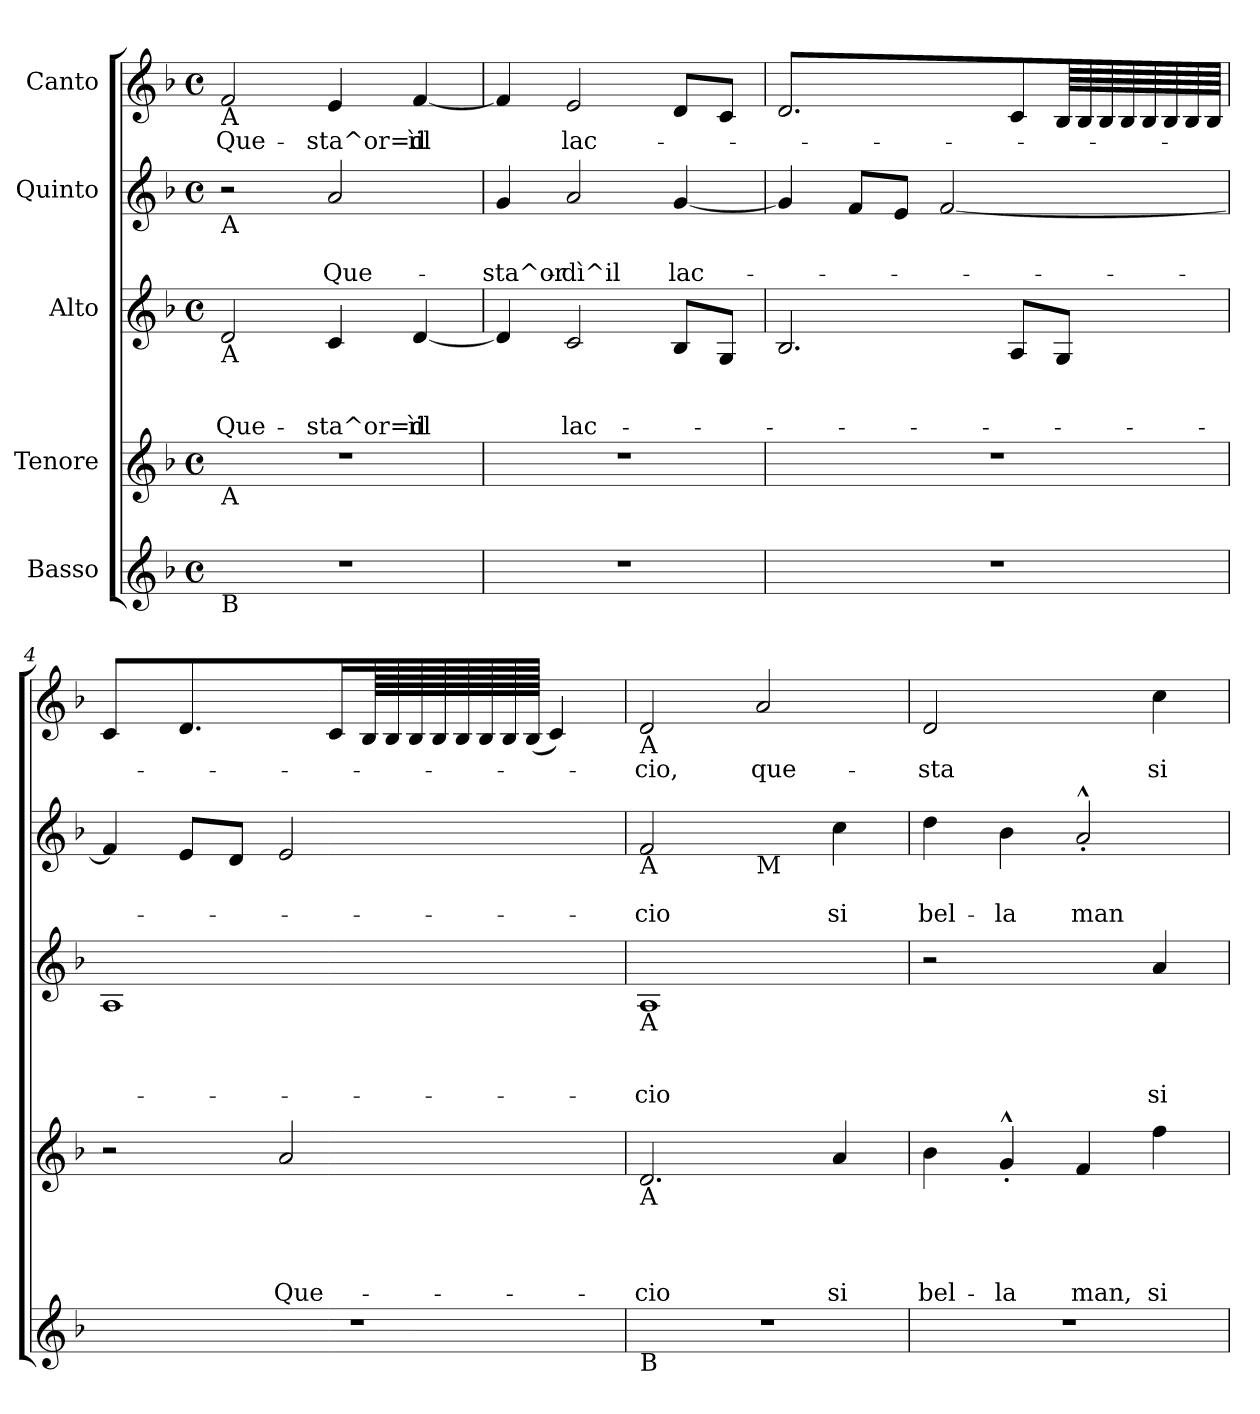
**kern	**kern	**text	**text	**text	**text	**kern	**text	**text	**text	**kern	**text	**text	**kern	**text
*part5	*part4	*part4	*part4	*part4	*part4	*part3	*part3	*part3	*part3	*part2	*part2	*part2	*part1	*part1
*staff5	*staff4	*staff4	*staff4	*staff4	*staff4	*staff3	*staff3	*staff3	*staff3	*staff2	*staff2	*staff2	*staff1	*staff1
*I"Basso	*I"Tenore	*	*	*	*	*I"Alto	*	*	*	*I"Quinto	*	*	*I"Canto	*
*clefG2	*clefG2	*	*	*	*	*clefG2	*	*	*	*clefG2	*	*	*clefG2	*
*k[b-]	*k[b-]	*	*	*	*	*k[b-]	*	*	*	*k[b-]	*	*	*k[b-]	*
*F:	*F:	*	*	*	*	*F:	*	*	*	*F:	*	*	*F:	*
*M4/4	*M4/4	*	*	*	*	*M4/4	*	*	*	*M4/4	*	*	*M4/4	*
*met(c)	*met(c)	*	*	*	*	*met(c)	*	*	*	*met(c)	*	*	*met(c)	*
=1	=1	=1	=1	=1	=1	=1	=1	=1	=1	=1	=1	=1	=1	=1
!	!	!	!	!	!	!	!	!	!	!	!	!	!LO:TX:b:t=A	!
!	!	!	!	!	!	!	!	!	!	!LO:TX:b:t=A	!	!	!	!
!	!	!	!	!	!	!LO:TX:b:t=A	!	!	!	!	!	!	!	!
!	!LO:TX:b:t=A	!	!	!	!	!	!	!	!	!	!	!	!	!
!LO:TX:b:t=B	!	!	!	!	!	!	!	!	!	!	!	!	!	!
!	!	!	!	!	!	!	!	!	!LO:LY:b	!	!	!	!	!LO:LY:b
1r	1r	.	.	.	.	2d/	.	.	Que-	2r	.	.	2f/	Que-
!	!	!	!	!	!	!	!	!	!LO:LY:b	!	!	!LO:LY:b	!	!LO:LY:b
.	.	.	.	.	.	4c/	.	.	-sta^or=d	2a/	.	Que-	4e/	-sta^or=d
!	!	!	!	!	!	!	!	!	!LO:LY:b	!	!	!	!	!LO:LY:b
.	.	.	.	.	.	[<4d/	.	.	ìil	.	.	.	[<4f/	ìil
=2	=2	=2	=2	=2	=2	=2	=2	=2	=2	=2	=2	=2	=2	=2
!	!	!	!	!	!	!	!	!	!	!	!	!LO:LY:b	!	!
1r	1r	.	.	.	.	4d/]	.	.	.	4g/	.	-sta^or-	4f/]	.
!	!	!	!	!	!	!	!	!	!LO:LY:b	!	!	!LO:LY:b	!	!LO:LY:b
.	.	.	.	.	.	2c/	.	.	lac-	2a/	.	-dì^il	2e/	lac-
!	!	!	!	!	!	!	!	!	!	!	!	!LO:LY:b	!	!
.	.	.	.	.	.	8B-/L	.	.	.	[<4g/	.	lac-	8d/L	.
.	.	.	.	.	.	8G/J	.	.	.	.	.	.	8c/J	.
=3	=3	=3	=3	=3	=3	=3	=3	=3	=3	=3	=3	=3	=3	=3
1r	1r	.	.	.	.	2.B-/	.	.	.	4g/]	.	.	2.d/	.
.	.	.	.	.	.	.	.	.	.	8f/L	.	.	.	.
.	.	.	.	.	.	.	.	.	.	8e/J	.	.	.	.
.	.	.	.	.	.	.	.	.	.	[<2f/	.	.	.	.
.	.	.	.	.	.	8A/L	.	.	.	.	.	.	8c/L	.
*	*	*	*	*	*	*	*	*	*	*	*	*	*tremolo	*
.	.	.	.	.	.	8G/J	.	.	.	.	.	.	64B-/	.
.	.	.	.	.	.	.	.	.	.	.	.	.	64B-/	.
.	.	.	.	.	.	.	.	.	.	.	.	.	64B-/	.
.	.	.	.	.	.	.	.	.	.	.	.	.	64B-/	.
.	.	.	.	.	.	.	.	.	.	.	.	.	64B-/	.
.	.	.	.	.	.	.	.	.	.	.	.	.	64B-/	.
.	.	.	.	.	.	.	.	.	.	.	.	.	64B-/	.
.	.	.	.	.	.	.	.	.	.	.	.	.	64B-/JJJJ	.
*	*	*	*	*	*	*	*	*	*	*	*	*	*Xtremolo	*
=4	=4	=4	=4	=4	=4	=4	=4	=4	=4	=4	=4	=4	=4	=4
1r	2r	.	.	.	.	1A	.	.	.	4f/]	.	.	4c/	.
.	.	.	.	.	.	.	.	.	.	8e/L	.	.	4.d/	.
.	.	.	.	.	.	.	.	.	.	8d/J	.	.	.	.
!	!	!	!	!	!LO:LY:b	!	!	!	!	!	!	!	!	!
.	2a/	.	.	.	Que-	.	.	.	.	2e/	.	.	.	.
.	.	.	.	.	.	.	.	.	.	.	.	.	16c/LL	.
*	*	*	*	*	*	*	*	*	*	*	*	*	*tremolo	*
.	.	.	.	.	.	.	.	.	.	.	.	.	(128B-/	.
.	.	.	.	.	.	.	.	.	.	.	.	.	(128B-/	.
.	.	.	.	.	.	.	.	.	.	.	.	.	(128B-/	.
.	.	.	.	.	.	.	.	.	.	.	.	.	(128B-/	.
.	.	.	.	.	.	.	.	.	.	.	.	.	(128B-/	.
.	.	.	.	.	.	.	.	.	.	.	.	.	(128B-/	.
.	.	.	.	.	.	.	.	.	.	.	.	.	(128B-/	.
.	.	.	.	.	.	.	.	.	.	.	.	.	(128B-/JJJJJ	.
*	*	*	*	*	*	*	*	*	*	*	*	*	*Xtremolo	*
.	.	.	.	.	.	.	.	.	.	.	.	.	4c/)	.
!!LO:LB:g=z
=5	=5	=5	=5	=5	=5	=5	=5	=5	=5	=5	=5	=5	=5	=5
!	!	!	!	!	!	!	!	!	!	!	!	!	!LO:TX:b:t=A	!
!	!	!	!	!	!	!	!	!	!	!LO:TX:b:t=A	!	!	!	!
!	!	!	!	!	!	!LO:TX:b:t=A	!	!	!	!	!	!	!	!
!	!LO:TX:b:t=A	!	!	!	!	!	!	!	!	!	!	!	!	!
!LO:TX:b:t=B	!	!	!	!	!	!	!	!	!	!	!	!	!	!
!	!	!	!	!	!LO:LY:b	!	!	!	!LO:LY:b	!	!	!LO:LY:b	!	!LO:LY:b
1r	2.d/	.	.	.	-cio	1A	.	.	-cio	2f/	.	-cio	2d/	-cio,
!	!	!	!	!	!	!	!	!	!	!LO:TX:b:t=M	!	!	!	!
!	!	!	!	!	!	!	!	!	!	!	!	!	!	!LO:LY:b
.	.	.	.	.	.	.	.	.	.	4ryy	.	.	2a/	que-
!	!	!	!	!	!LO:LY:b	!	!	!	!	!	!	!LO:LY:b	!	!
.	4a/	.	.	.	si	.	.	.	.	4cc\	.	si	.	.
=6	=6	=6	=6	=6	=6	=6	=6	=6	=6	=6	=6	=6	=6	=6
!	!	!	!	!	!LO:LY:b	!	!	!	!	!	!	!LO:LY:b	!	!LO:LY:b
1r	4b-\	.	.	.	bel-	2r	.	.	.	4dd\	.	bel-	2d/	-sta
!	!	!	!	!	!LO:LY:b	!	!	!	!	!	!	!LO:LY:b	!	!
.	4g^^<'</	.	.	.	-la	.	.	.	.	4b-\	.	-la	.	.
!	!	!	!	!	!LO:LY:b	!	!	!	!	!	!	!LO:LY:b	!	!
.	4f/	.	.	.	man,	4ryy	.	.	.	2a^^<'</	.	man	4ryy	.
!	!	!	!	!	!LO:LY:b	!	!	!	!LO:LY:b	!	!	!	!	!LO:LY:b
.	4ff\	.	.	.	si	4a/	.	.	si	.	.	.	4cc\	si
=	=	=	=	=	=	=	=	=	=	=	=	=	=	=
*-	*-	*-	*-	*-	*-	*-	*-	*-	*-	*-	*-	*-	*-	*-
